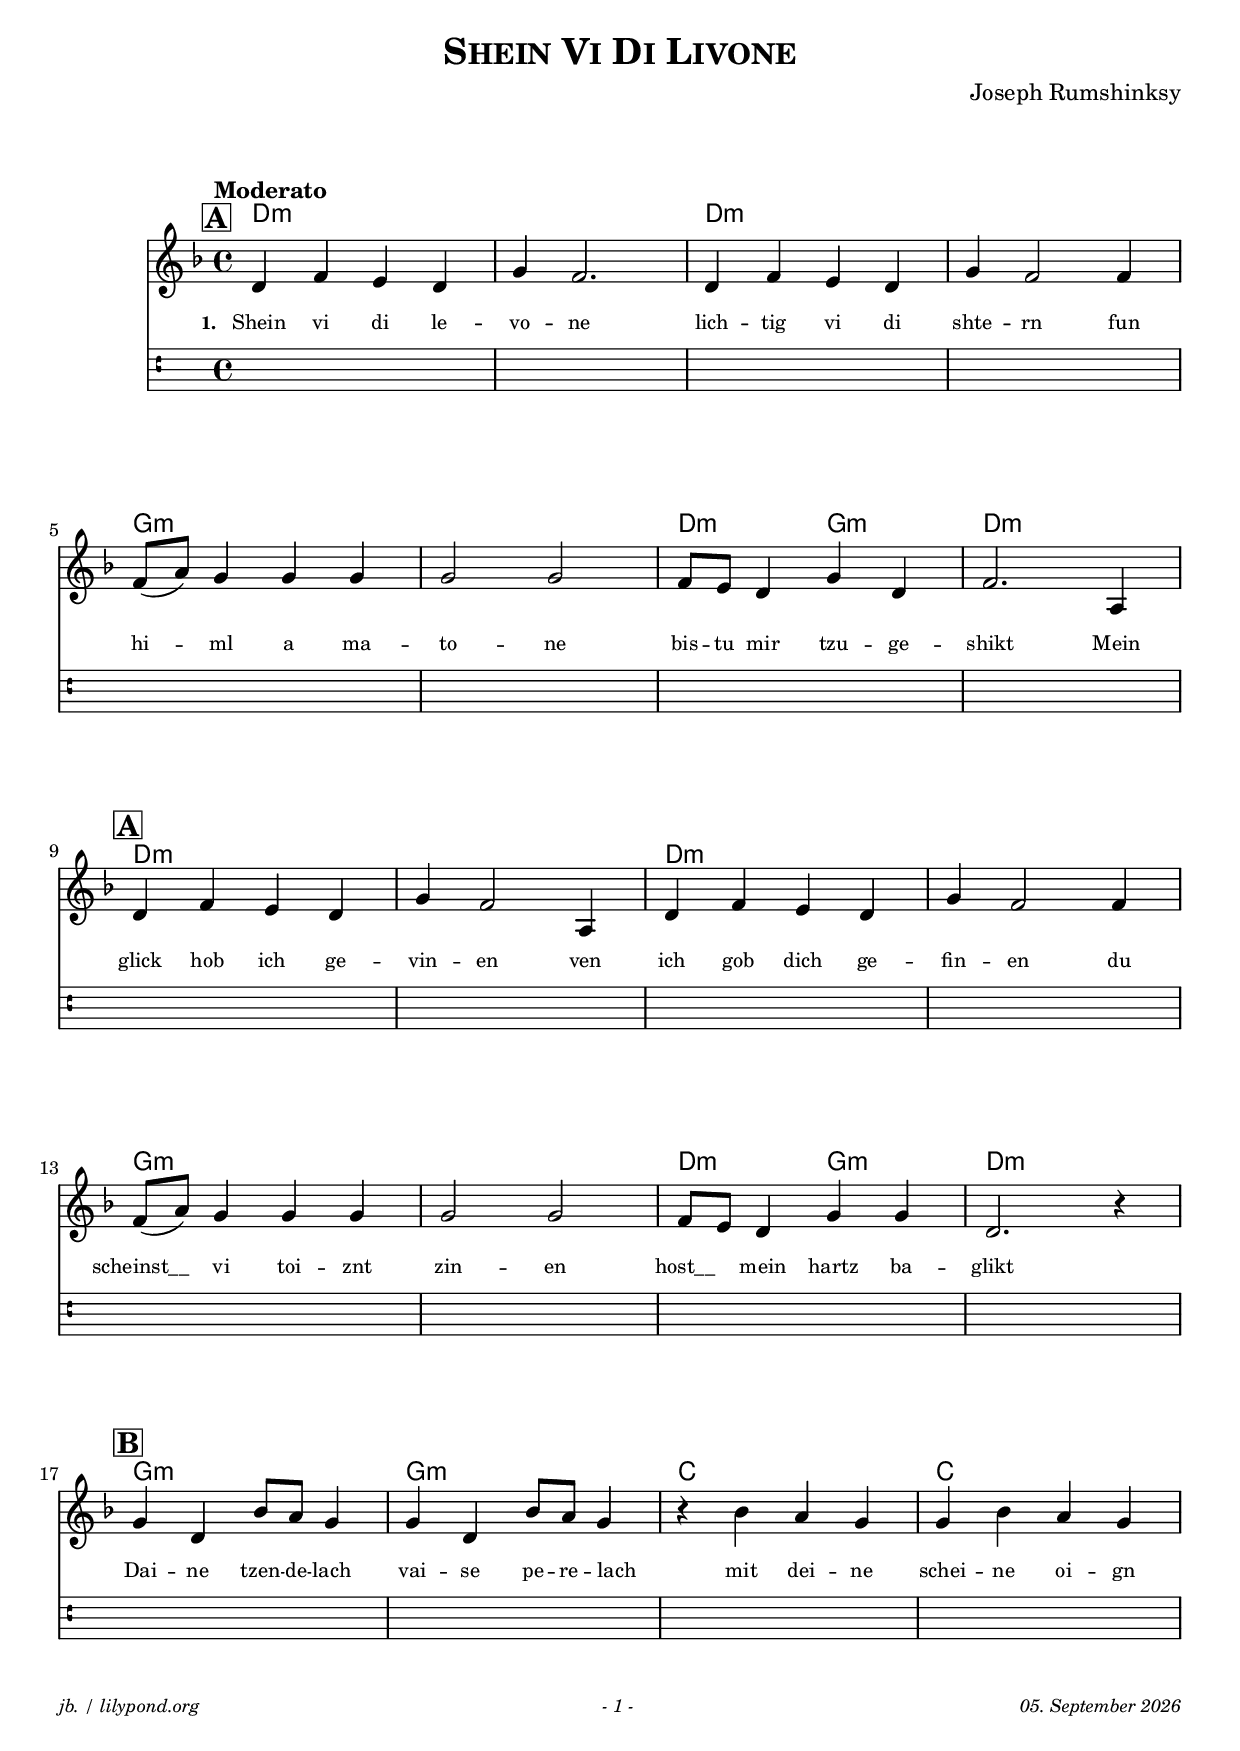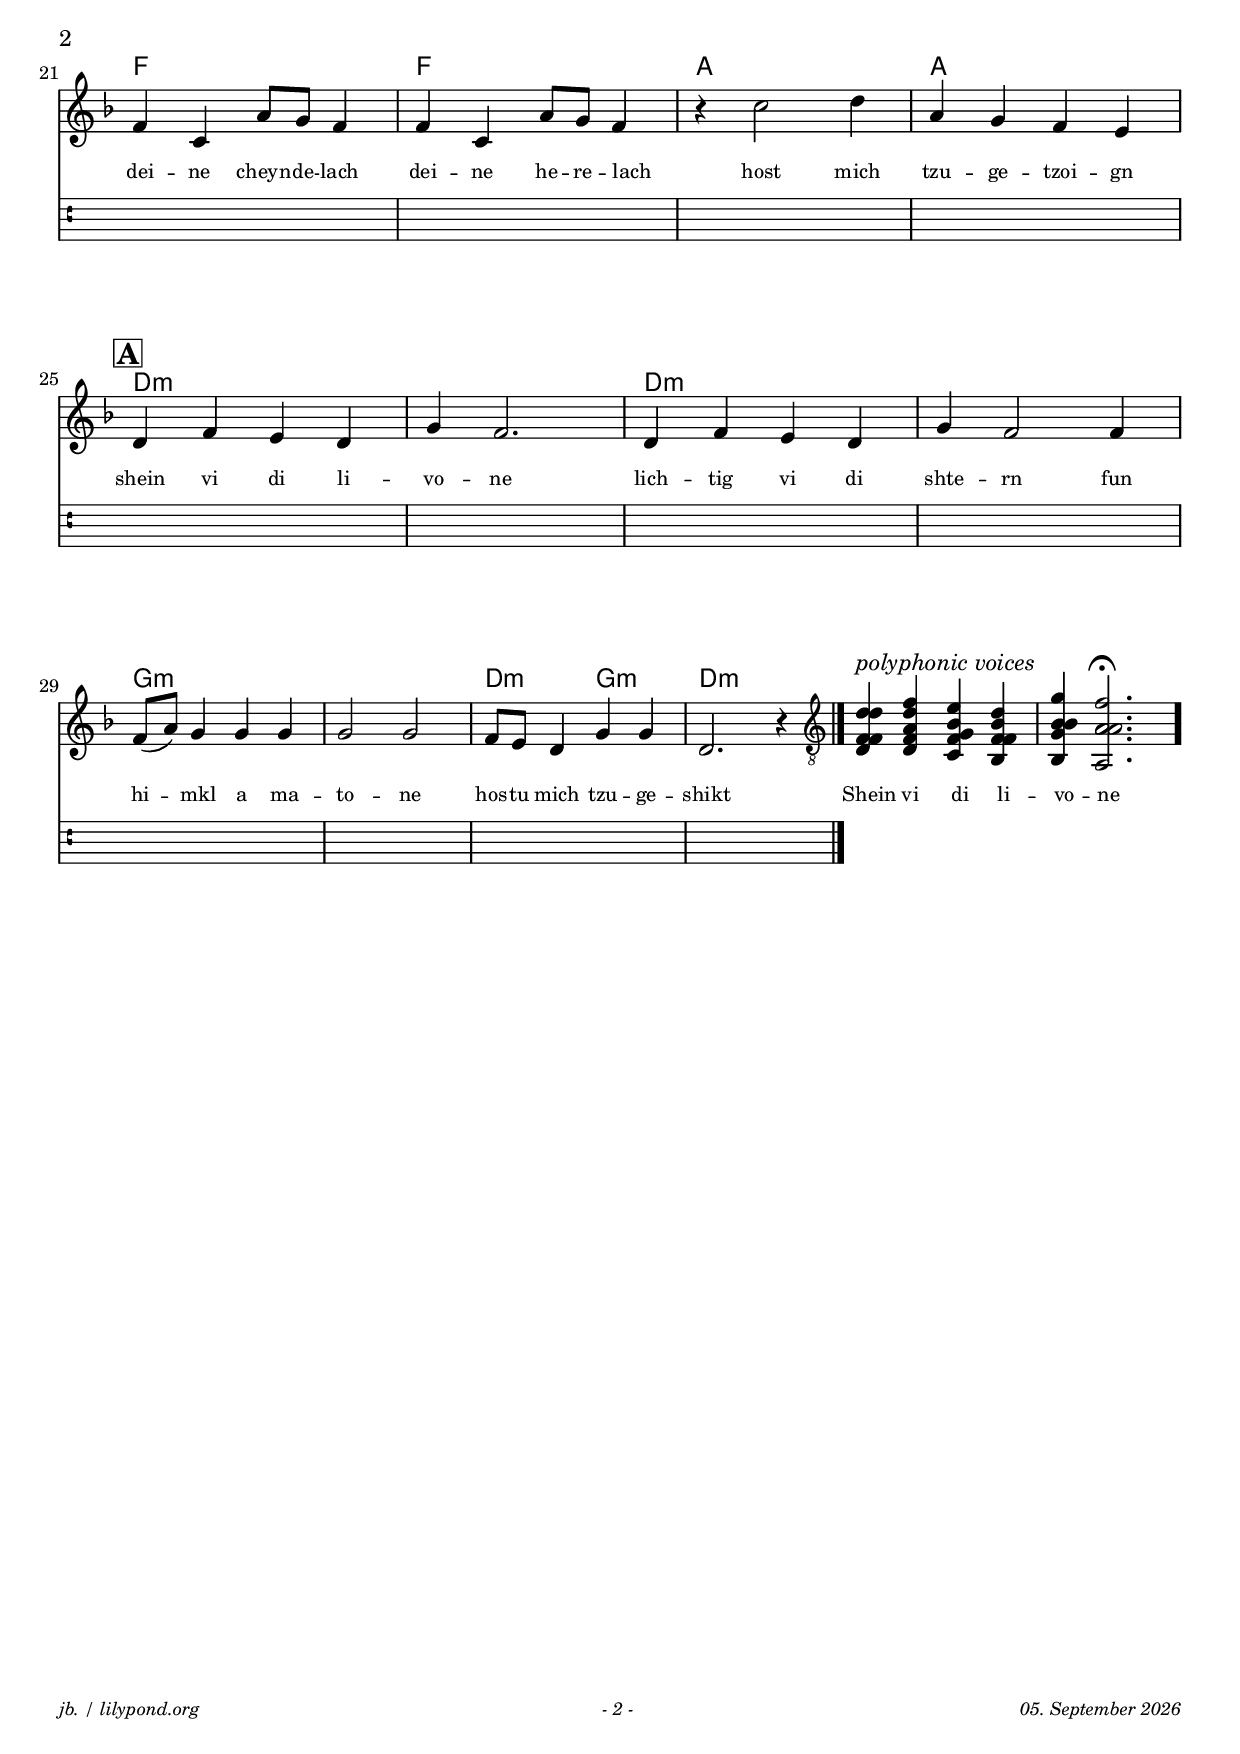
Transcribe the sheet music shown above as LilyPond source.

\version "2.20.0"

\include "../_common/footers.ily"
\footer_common_with_pagenum 

\paper {
  system-system-spacing.padding = #5.2
}

\version "2.20.0"

piecename_footerline = "Livone"
version_date = "6.2022"

\header {
  title = \markup \caps "Shein Vi Di Livone"
  composer = "Joseph Rumshinksy"
  arranger = " "
}


\markup \vspace #1 % space between header and score

\version "2.20.0"
\include "../_common/makros.ily"

global = {
  \key d \minor
  \time 4/4
}

voice_vocal =     
  \transpose c c'
    {
    \clef "treble" 
    \mark \box_a
    d4 f e d g f2. d4 f e d g f2 f4 \break 
    f8 (a) g4 g g g2 g f8 e d4 g d f2. a,4
    \mark \box_a \break
    d4 f e d g f2 a,4 d f e d g f2 f4 \break
    f8 (a) g4 g g g2 g f8 e d4 g g d2. r4 \break
    \mark \box_b
    g d bes8 a g4 g d bes8 a g4  r4 bes a g g bes a g \break
    f c a8 g f4 f c a8 g f4 r4 c'2 d'4 a g f e 
    \mark \box_a \break
    d f e d g f2. d4 f e d g f2 f4 \break
    f8 (a) g4 g g g2 g f8 e d4 g g d2. r4 \bar "|." 
    \clef "treble_8"
    <>^\markup \italic "polyphonic voices"
    <d,    f,   f,   d   d> 
    <d,    f,   a,   d   f> 
    <c,    g,   f,   bes, e> 
    <bes,, f,   f,   bes, d> 
    <bes,, bes, bes, g,   g> 
    <a,,   a,   a,   a,   f>2. \fermata \bar "."
    }

 
voice_chords = 
  \chordmode { 
    d1:m s1 d1:m s1 g1:m s1 d2:m g2:m d1:m  
    d1:m s1 d1:m s1 g1:m s1 d2:m g2:m d1:m 
    g1:m g1:m c1 c1 f1 f1 a1 a1
    d1:m s1 d1:m s1 g1:m s1 d2:m g2:m d1:m
    }

\version "2.20.0"


stanza_one = \lyricmode 
{ 
  \set fontSize = #-2
  \set stanza = "1. "
  Shein4 vi di le -- vo -- ne2. lich4 -- tig vi di shte -- rn2 fun4 
  hi4 -- ml a ma -- to2 -- ne bis8 -- tu mir4 tzu -- ge -- shikt2. Mein4 
  glick hob ich ge -- vin -- en2 ven4 ich gob dich ge -- fin -- en2 du4 
  "scheinst__" vi toi -- znt zin2 -- en "host__"4 mein hartz ba -- glikt1 
  Dai4 -- ne tzen8 -- de -- lach4 vai -- se pe8 -- re -- lach4 " " mit4 dei -- ne schei -- ne oi -- gn
  dei -- ne cheyn8 -- de -- lach4 dei -- ne he8 -- re -- lach4 " " host2 mich4 tzu -- ge -- tzoi -- gn 
  shein vi di li -- vo -- ne2. lich4 -- tig vi di shte -- rn2 fun4
   hi4 -- mkl a4 ma -- to2 -- ne hos8 -- tu mich4 tzu -- ge -- shikt2. ""4
   Shein4 vi di li -- vo -- ne2.
  
}


\score {
  <<
    \new ChordNames \with { \override ChordName.font-size = #+1 }
      \voice_chords
  
    \new Staff 
      {
        \tempo "Moderato"
        \global
        \voice_vocal
      }
    \new Lyrics \with {    
      \override VerticalAxisGroup.nonstaff-relatedstaff-spacing.padding = #2  %spacer before textlines
      }
      \stanza_one
      
    % empty staff for notes
    \new Staff {
      \clef "vaticana-do2" s1 * 32 
      }  
  >>

  \layout {  }
}
